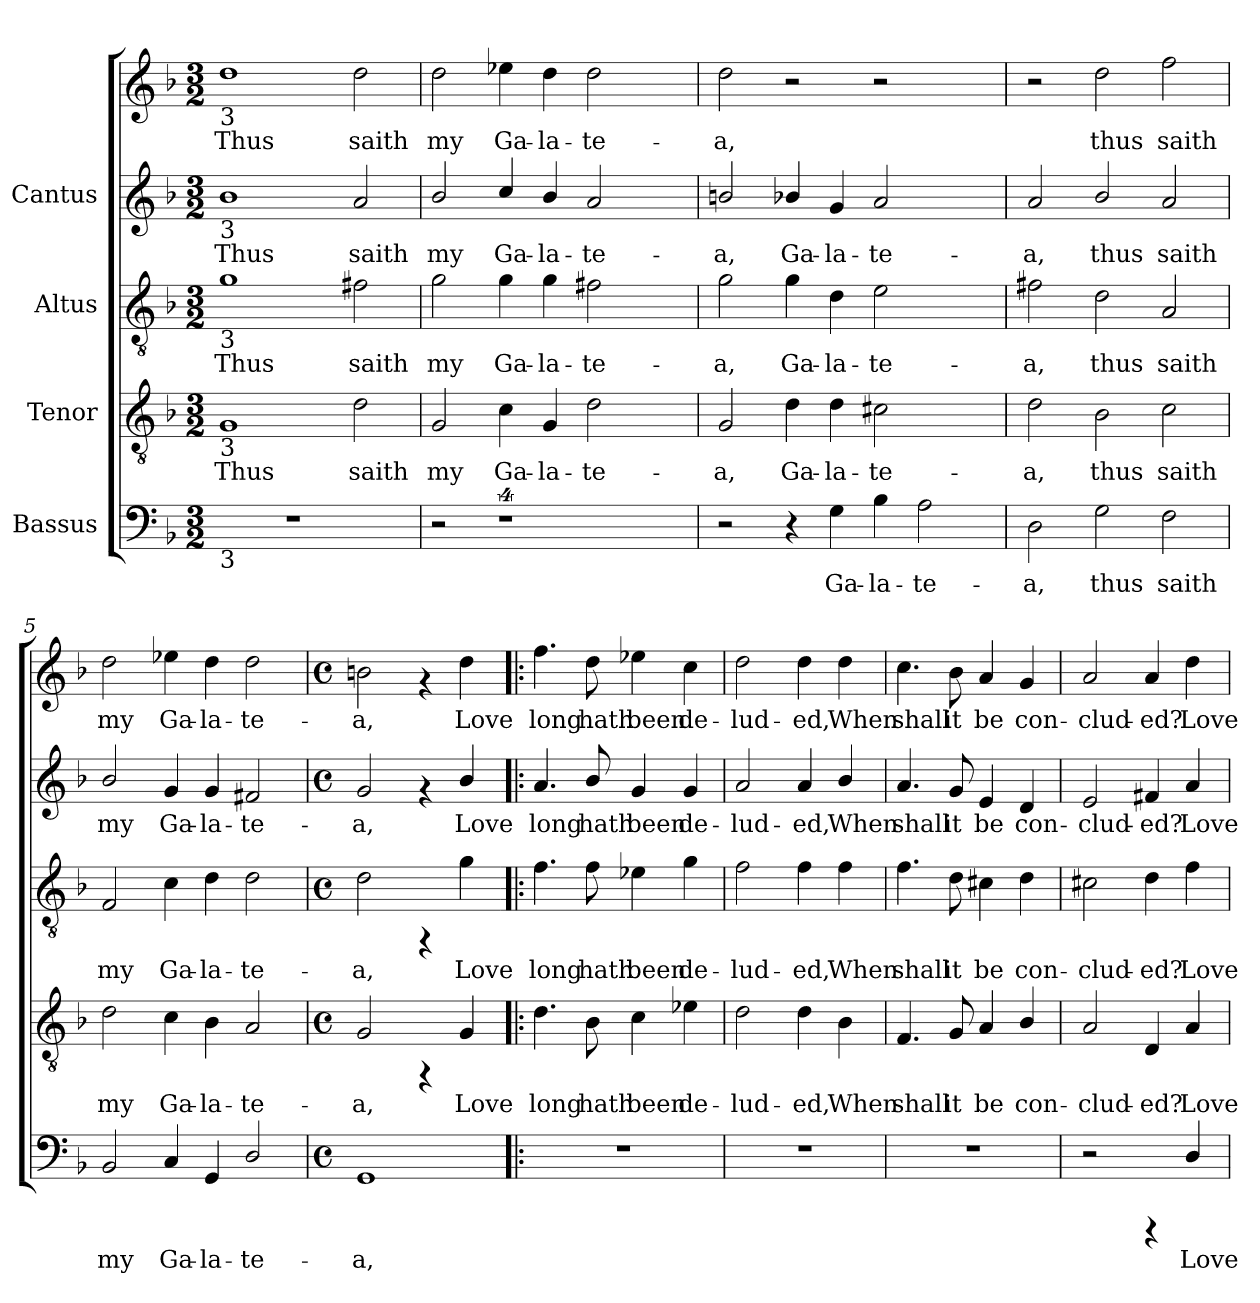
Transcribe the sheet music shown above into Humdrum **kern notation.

**kern	**text	**kern	**text	**kern	**text	**kern	**text	**kern	**text
*part4	*part4	*part3	*part3	*part2	*part2	*part1	*part1	*part1	*part1
*staff5	*staff5	*staff4	*staff4	*staff3	*staff3	*staff2	*staff2	*staff1	*staff1
*I"Bassus	*	*I"Tenor	*	*I"Altus	*	*I"Cantus	*	*	*
!!LO:PB:g=z
*stria5	*	*stria5	*	*stria5	*	*stria5	*	*stria5	*
*clefF4	*	*clefGv2	*	*clefGv2	*	*clefG2	*	*clefG2	*
*k[b-]	*	*k[b-]	*	*k[b-]	*	*k[b-]	*	*k[b-]	*
*F:	*	*F:	*	*F:	*	*F:	*	*F:	*
*M3/2	*	*M3/2	*	*M3/2	*	*M3/2	*	*M3/2	*
*MM198	*	*MM198	*	*MM198	*	*MM198	*	*MM198	*
=1	=1	=1	=1	=1	=1	=1	=1	=1	=1
!	!	!	!	!	!	!	!	!LO:TX:b:t=3	!
!	!	!	!	!	!	!LO:TX:b:t=3	!	!	!
!	!	!	!	!LO:TX:b:t=3	!	!	!	!	!
!	!	!LO:TX:b:t=3	!	!	!	!	!	!	!
!LO:TX:b:t=3	!	!	!	!	!	!	!	!	!
!	!	!	!LO:LY:b:cj	!	!LO:LY:b:cj	!	!LO:LY:b:cj	!	!LO:LY:b:cj
2ryy	.	1G	Thus	1g	Thus	1b-	Thus	1dd	Thus
1r	.	.	.	.	.	.	.	.	.
!	!	!	!LO:LY:b:cj	!	!LO:LY:b:cj	!	!LO:LY:b:cj	!	!LO:LY:b:cj
.	.	2d\	saith	2f#X\	saith	2a/	saith	2dd\	saith
=2	=2	=2	=2	=2	=2	=2	=2	=2	=2
!	!	!	!LO:LY:b:cj	!	!LO:LY:b:cj	!	!LO:LY:b:cj	!	!LO:LY:b:cj
2r	.	2G/	my	2g\	my	2b-/	-my	2dd\	my
!	!	!	!LO:LY:b:cj	!	!LO:LY:b:cj	!	!LO:LY:b:cj	!	!LO:LY:b:cj
4%5r	.	4c\	Ga-	4g\	Ga-	4cc/	Ga-	4ee-X\	Ga-
!	!	!	!LO:LY:b:cj	!	!LO:LY:b:cj	!	!LO:LY:b:cj	!	!LO:LY:b:cj
.	.	4G/	-la-	4g\	-la-	4b-/	-la-	4dd\	-la-
!	!	!	!LO:LY:b:cj	!	!LO:LY:b:cj	!	!LO:LY:b:cj	!	!LO:LY:b:cj
.	.	2d\	-te-	2f#X\	-te-	2a/	-te-	2dd\	-te-
.	.	4ryy	.	4ryy	.	4ryy	.	4ryy	.
=3	=3	=3	=3	=3	=3	=3	=3	=3	=3
!	!	!	!LO:LY:b:cj	!	!LO:LY:b:cj	!	!LO:LY:b:cj	!	!LO:LY:b:cj
2r	.	2G/	-a,	2g\	-a,	2bn/	a,	2dd\	-a,
!	!	!	!LO:LY:b:cj	!	!LO:LY:b:cj	!	!LO:LY:b:cj	!	!
4r	.	4d\	Ga-	4g\	Ga-	4b-X/	Ga-	2r	.
!	!LO:LY:b:cj	!	!LO:LY:b:cj	!	!LO:LY:b:cj	!	!LO:LY:b:cj	!	!
4G\	Ga-	4d\	-la-	4d\	-la-	4g/	-la-	.	.
!	!LO:LY:b:cj	!	!LO:LY:b:cj	!	!LO:LY:b:cj	!	!LO:LY:b:cj	!	!
4B-\	-la-	2c#X\	-te-	2e\	-te-	2a/	-te-	2r	.
!	!LO:LY:b:cj	!	!	!	!	!	!	!	!
2A\	-te-	.	.	.	.	.	.	.	.
.	.	4ryy	.	4ryy	.	4ryy	.	4ryy	.
=4	=4	=4	=4	=4	=4	=4	=4	=4	=4
!	!LO:LY:b:cj	!	!LO:LY:b:cj	!	!LO:LY:b:cj	!	!LO:LY:b:cj	!	!
2D\	-a,	2d\	-a,	2f#X\	-a,	2a/	a,	2r	.
!	!LO:LY:b:cj	!	!LO:LY:b:cj	!	!LO:LY:b:cj	!	!LO:LY:b:cj	!	!LO:LY:b:cj
2G\	thus	2B-\	thus	2d\	thus	2b-/	thus	2dd\	-thus
!	!LO:LY:b:cj	!	!LO:LY:b:cj	!	!LO:LY:b:cj	!	!LO:LY:b:cj	!	!LO:LY:b:cj
2F\	saith	2c\	saith	2A/	saith	2a/	saith	2ff\	saith
!!LO:LB:g=z
=5	=5	=5	=5	=5	=5	=5	=5	=5	=5
!	!LO:LY:b:cj	!	!LO:LY:b:cj	!	!LO:LY:b:cj	!	!LO:LY:b:cj	!	!LO:LY:b:cj
2BB-/	my	2d\	my	2F/	my	2b-/	-my	2dd\	my
!	!LO:LY:b:cj	!	!LO:LY:b:cj	!	!LO:LY:b:cj	!	!LO:LY:b:cj	!	!LO:LY:b:cj
4C/	Ga-	4c\	Ga-	4c\	Ga-	4g/	Ga-	4ee-X\	Ga-
!	!LO:LY:b:cj	!	!LO:LY:b:cj	!	!LO:LY:b:cj	!	!LO:LY:b:cj	!	!LO:LY:b:cj
4GG/	-la-	4B-\	-la-	4d\	-la-	4g/	-la-	4dd\	-la-
!	!LO:LY:b:cj	!	!LO:LY:b:cj	!	!LO:LY:b:cj	!	!LO:LY:b:cj	!	!LO:LY:b:cj
2D/	-te-	2A/	-te-	2d\	-te-	2f#X/	-te-	2dd\	-te-
=6	=6	=6	=6	=6	=6	=6	=6	=6	=6
*M4/4	*	*M4/4	*	*M4/4	*	*M4/4	*	*M4/4	*
*met(c)	*	*met(c)	*	*met(c)	*	*met(c)	*	*met(c)	*
*	*	*	*	*	*	*	*	*MM132	*
!	!LO:LY:b:cj	!	!LO:LY:b:cj	!	!LO:LY:b:cj	!	!LO:LY:b:cj	!	!LO:LY:b:cj
1GG	-a,	2G/	-a,	2d\	-a,	2g/	a,	2bn\	-a,
.	.	4rFF	.	4rFF	.	4rf	.	4rf	.
!	!	!	!LO:LY:b:cj	!	!LO:LY:b:cj	!	!LO:LY:b:cj	!	!LO:LY:b:cj
.	.	4G/	Love	4g\	Love	4b-/	Love	4dd\	Love
=7!|:	=7!|:	=7!|:	=7!|:	=7!|:	=7!|:	=7!|:	=7!|:	=7!|:	=7!|:
!	!	!	!LO:LY:b:cj	!	!LO:LY:b:cj	!	!LO:LY:b:cj	!	!LO:LY:b:cj
1r	.	4.d\	long	4.f\	long	4.a/	-long	4.ff\	long
!	!	!	!LO:LY:b:cj	!	!LO:LY:b:cj	!	!LO:LY:b:cj	!	!LO:LY:b:cj
.	.	8B-\	hath	8f\	hath	8b-/	hath	8dd\	hath
!	!	!	!LO:LY:b:cj	!	!LO:LY:b:cj	!	!LO:LY:b:cj	!	!LO:LY:b:cj
.	.	4c\	been	4e-X\	been	4g/	been	4ee-X\	been
!	!	!	!LO:LY:b:cj	!	!LO:LY:b:cj	!	!LO:LY:b:cj	!	!LO:LY:b:cj
.	.	4e-X\	de-	4g\	de-	4g/	de-	4cc\	de-
=8	=8	=8	=8	=8	=8	=8	=8	=8	=8
!	!	!	!LO:LY:b:cj	!	!LO:LY:b:cj	!	!LO:LY:b:cj	!	!LO:LY:b:cj
1r	.	2d\	-lud-	2f\	-lud-	2a/	lud-	2dd\	-lud-
!	!	!	!LO:LY:b:cj	!	!LO:LY:b:cj	!	!LO:LY:b:cj	!	!LO:LY:b:cj
.	.	4d\	-ed,	4f\	-ed,	4a/	-ed,	4dd\	-ed,
!	!	!	!LO:LY:b:cj	!	!LO:LY:b:cj	!	!LO:LY:b:cj	!	!LO:LY:b:cj
.	.	4B-\	When	4f\	When	4b-/	When	4dd\	When
=9	=9	=9	=9	=9	=9	=9	=9	=9	=9
!	!	!	!LO:LY:b:cj	!	!LO:LY:b:cj	!	!LO:LY:b:cj	!	!LO:LY:b:cj
1r	.	4.F/	shall	4.f\	shall	4.a/	-shall	4.cc\	shall
!	!	!	!LO:LY:b:cj	!	!LO:LY:b:cj	!	!LO:LY:b:cj	!	!LO:LY:b:cj
.	.	8G/	it	8d\	it	8g/	it	8b-\	it
!	!	!	!LO:LY:b:cj	!	!LO:LY:b:cj	!	!LO:LY:b:cj	!	!LO:LY:b:cj
.	.	4A/	be	4c#X\	be	4e/	be	4a/	be
!	!	!	!LO:LY:b:cj	!	!LO:LY:b:cj	!	!LO:LY:b:cj	!	!LO:LY:b:cj
.	.	4B-/	con-	4d\	con-	4d/	con-	4g/	con-
!!LO:PB:g=z
=10	=10	=10	=10	=10	=10	=10	=10	=10	=10
!	!	!	!LO:LY:b:cj	!	!LO:LY:b:cj	!	!LO:LY:b:cj	!	!LO:LY:b:cj
2r	.	2A/	-clud-	2c#X\	-clud-	2e/	clud-	2a/	-clud-
!	!	!	!LO:LY:b:cj	!	!LO:LY:b:cj	!	!LO:LY:b:cj	!	!LO:LY:b:cj
4rCCC	.	4D/	-ed?	4d\	-ed?	4f#X/	-ed?	4a/	-ed?
!	!LO:LY:b:cj	!	!LO:LY:b:cj	!	!LO:LY:b:cj	!	!LO:LY:b:cj	!	!LO:LY:b:cj
4D/	Love	4A/	Love	4f\	Love	4a/	Love	4dd\	Love
=	=	=	=	=	=	=	=	=	=
*-	*-	*-	*-	*-	*-	*-	*-	*-	*-
